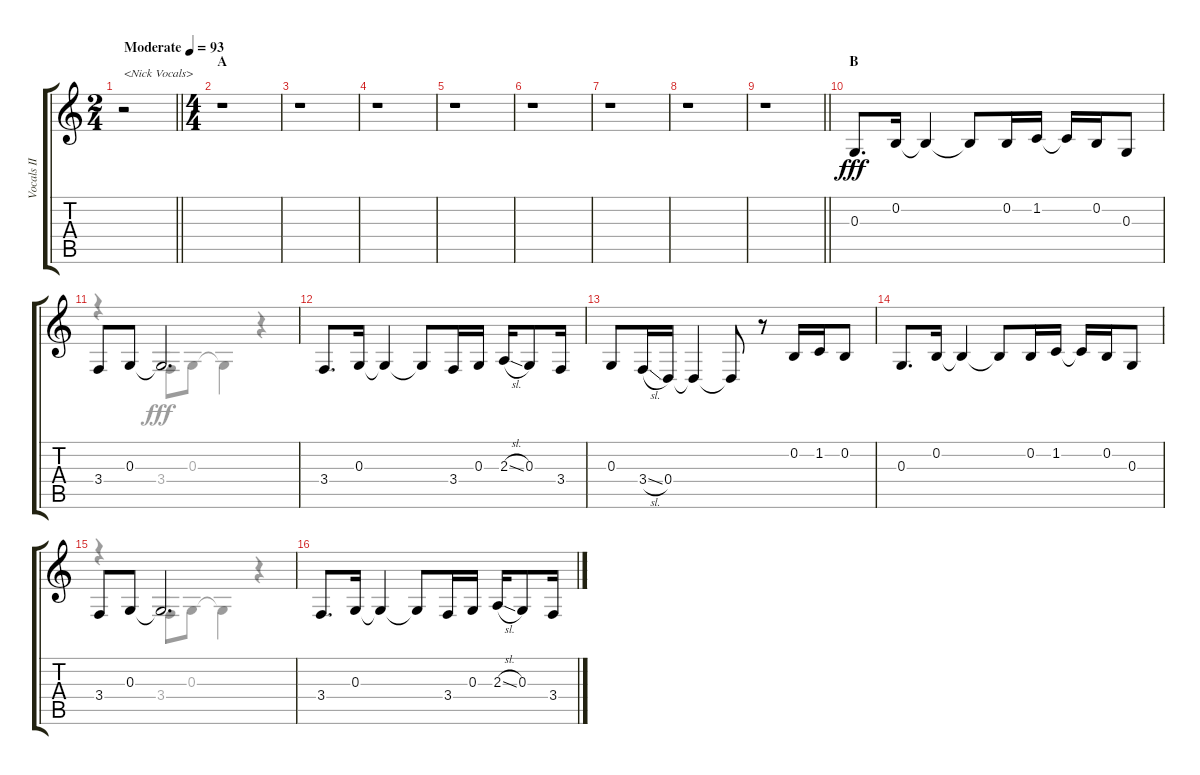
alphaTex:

\track ("Vocals II" "Vocals II") {instrument voiceoohs}
\staff {score tabs}
\tuning (E4 B3 G3 D3 A2 E2) {hide}
\voice
\ts (2 4)
\tempo (93 "Moderate")
\clef g2
\barLineRight lightlight
\ks c
r.2{txt "<Nick Vocals>" dy fff instrument voiceoohs} |
\ts (4 4)
\section ("" "A")
r.1 |
r.1 |
r.1 |
r.1 |
r.1 |
r.1 |
r.1 |
\barLineRight lightlight
r.1 |
\section ("" "B")
0.3.8{d} 0.2.16 0.2{t}.4 0.2{t}.8 0.2.16 1.2.16 1.2{t}.16 0.2.16 0.3.8 |
3.4.8 0.3.8 0.3{t}.2{d} |
3.4.8{d} 0.3.16 0.3{t}.4 0.3{t}.8 3.4.16 0.3.16 2.3{sl}.16 0.3.8 3.4.16 |
0.3.8 3.4{sl}.16 0.4.16 0.4{t}.4 0.4{t}.8 r.8 0.2.16 1.2.16 0.2.8 |
0.3.8{d} 0.2.16 0.2{t}.4 0.2{t}.8 0.2.16 1.2.16 1.2{t}.16 0.2.16 0.3.8 |
3.4.8 0.3.8 0.3{t}.2{d} |
3.4.8{d} 0.3.16 0.3{t}.4 0.3{t}.8 3.4.16 0.3.16 2.3{sl}.16 0.3.8 3.4.16
\voice
\clef g2
\ottava regular
\simile none
\barLineRight lightlight
\ks c
|
|
|
|
|
|
|
|
\barLineRight lightlight
|
|
r.4 3.4.8 0.3.8 0.3{t}.4 r.4 |
|
|
|
r.4 3.4.8 0.3.8 0.3{t}.4 r.4 |
